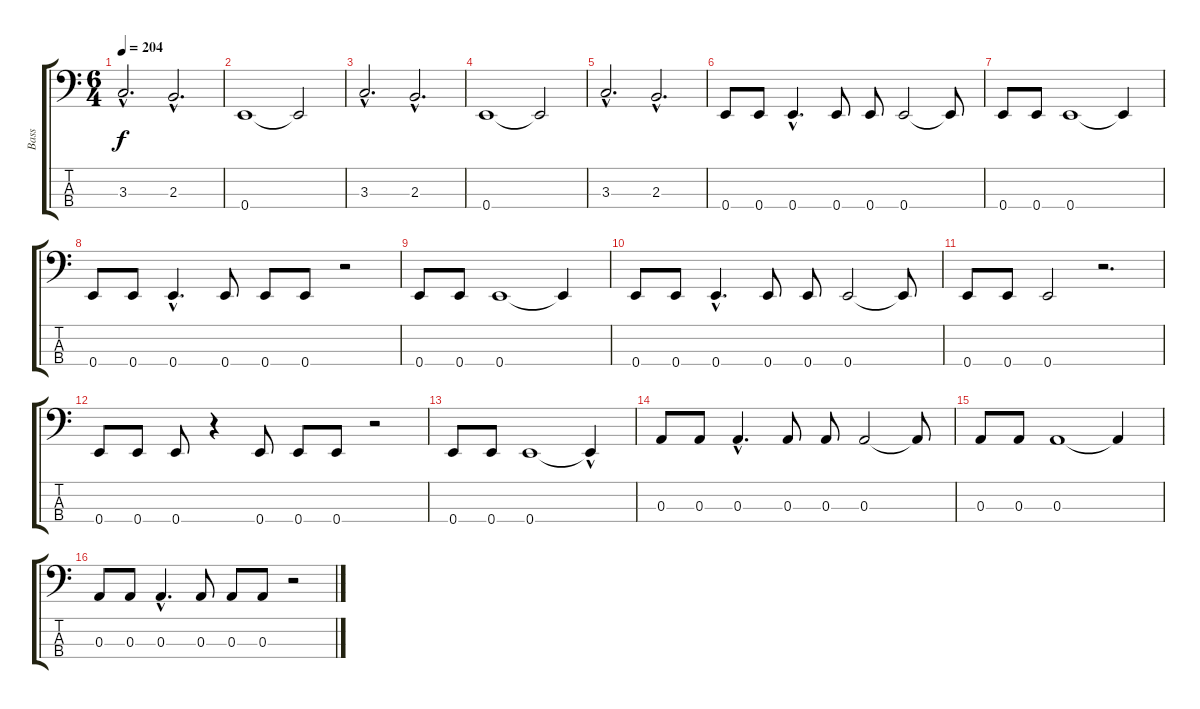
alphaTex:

\track ("Bass" "Bass") {instrument acousticguitarnylon}
\staff {score tabs}
\tuning (G2 D2 A1 E1) {hide}
\ts (6 4)
\tempo 204
\clef f4
\ks c
3.3{hac}.2{d dy f} 2.3{hac}.2{d} |
0.4.1 0.4{t}.2 |
3.3{hac}.2{d} 2.3{hac}.2{d} |
0.4.1 0.4{t}.2 |
3.3{hac}.2{d} 2.3{hac}.2{d} |
0.4.8 0.4.8 0.4{hac}.4{d} 0.4.8 0.4.8 0.4.2 0.4{t}.8 |
0.4.8 0.4.8 0.4.1 0.4{t}.4 |
0.4.8 0.4.8 0.4{hac}.4{d} 0.4.8 0.4.8 0.4.8 r.2 |
0.4.8 0.4.8 0.4.1 0.4{t}.4 |
0.4.8 0.4.8 0.4{hac}.4{d} 0.4.8 0.4.8 0.4.2 0.4{t}.8 |
0.4.8 0.4.8 0.4.2 r.2{d} |
0.4.8 0.4.8 0.4.8 r.4 0.4.8 0.4.8 0.4.8 r.2 |
0.4.8 0.4.8 0.4.1 0.4{hac t}.4 |
0.3.8 0.3.8 0.3{hac}.4{d} 0.3.8 0.3.8 0.3.2 0.3{t}.8 |
0.3.8 0.3.8 0.3.1 0.3{t}.4 |
0.3.8 0.3.8 0.3{hac}.4{d} 0.3.8 0.3.8 0.3.8 r.2
